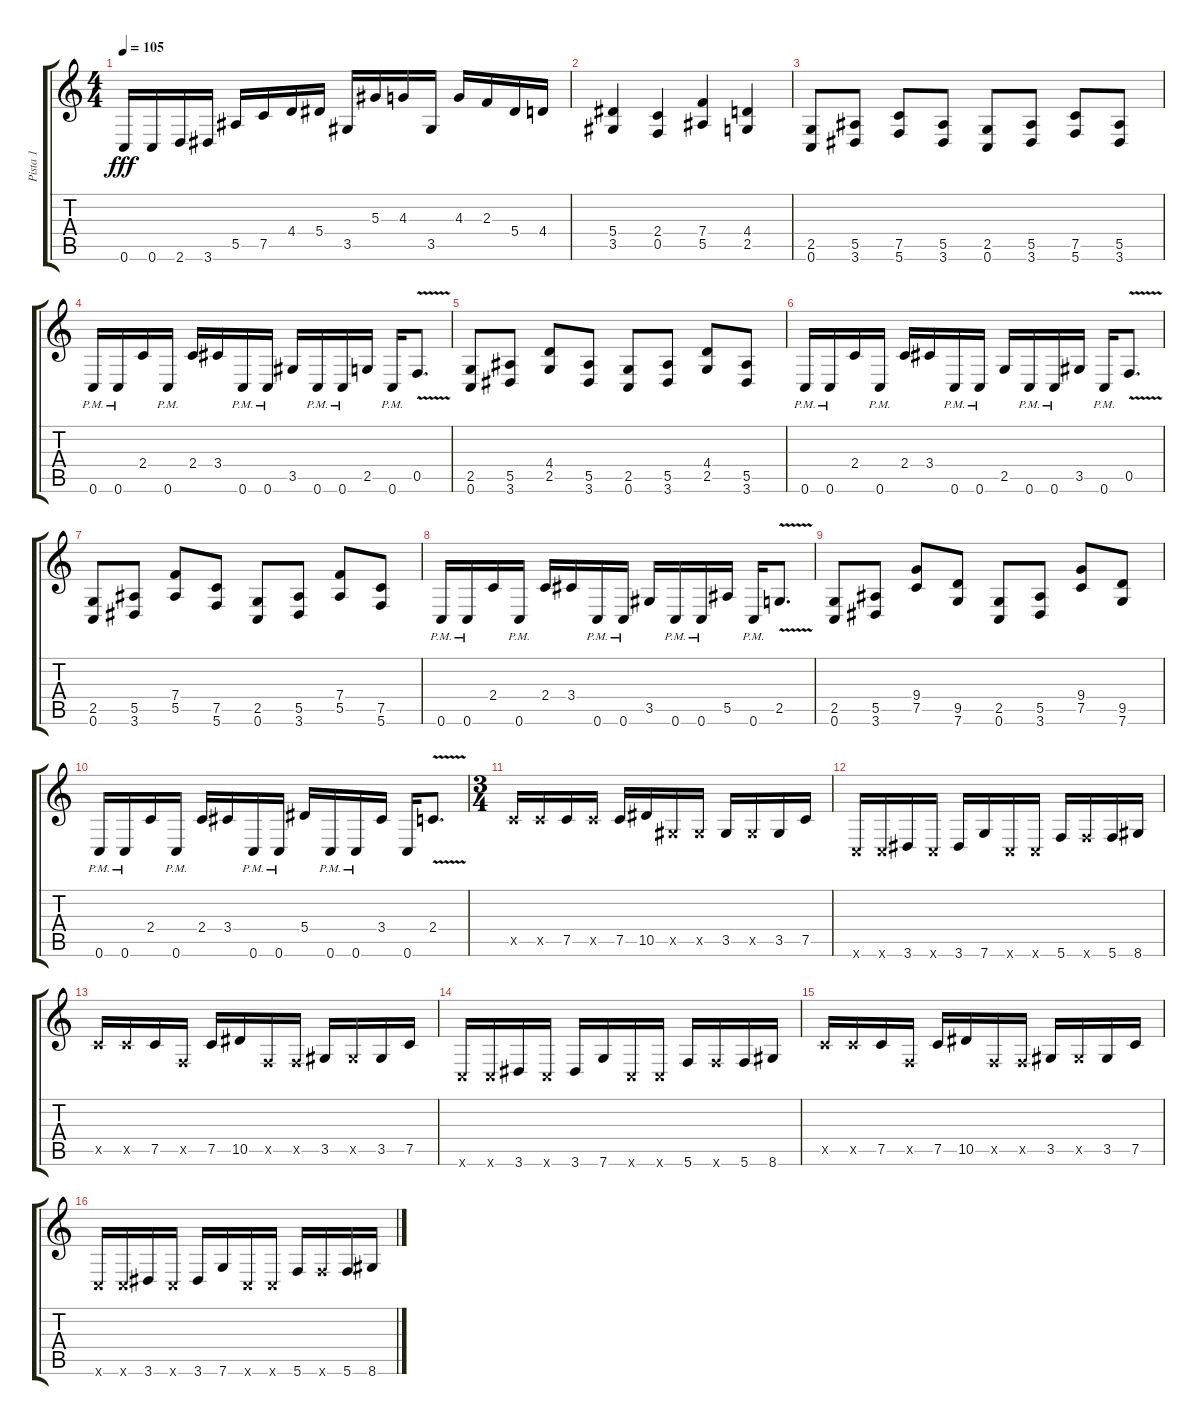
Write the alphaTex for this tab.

\track ("Pista 1" "Pista 1") {instrument distortionguitar}
\staff {score tabs}
\tuning (C4 G3 Eb3 Bb2 F2 C2) {hide}
\ts (4 4)
\tempo 105
\clef g2
\ks c
0.6.16{dy fff} 0.6.16 2.6.16 3.6.16 5.5.16 7.5.16 4.4.16 5.4.16 3.5.16 5.3.16 4.3.16 3.5.16 4.3.16 2.3.16 5.4.16 4.4.16 |
(5.4 3.5).4 (2.4 0.5).4 (7.4 5.5).4 (4.4 2.5).4 |
(2.5 0.6).8 (5.5 3.6).8 (7.5 5.6).8 (5.5 3.6).8 (2.5 0.6).8 (5.5 3.6).8 (7.5 5.6).8 (5.5 3.6).8 |
0.6{pm}.16 0.6{pm}.16 2.4.16 0.6{pm}.16 2.4.16 3.4.16 0.6{pm}.16 0.6{pm}.16 3.5.16 0.6{pm}.16 0.6{pm}.16 2.5.16 0.6{pm}.16 0.5{v}.8{d} |
(2.5 0.6).8 (5.5 3.6).8 (4.4 2.5).8 (5.5 3.6).8 (2.5 0.6).8 (5.5 3.6).8 (4.4 2.5).8 (5.5 3.6).8 |
0.6{pm}.16 0.6{pm}.16 2.4.16 0.6{pm}.16 2.4.16 3.4.16 0.6{pm}.16 0.6{pm}.16 2.5.16 0.6{pm}.16 0.6{pm}.16 3.5.16 0.6{pm}.16 0.5{v}.8{d} |
(2.5 0.6).8 (5.5 3.6).8 (7.4 5.5).8 (7.5 5.6).8 (2.5 0.6).8 (5.5 3.6).8 (7.4 5.5).8 (7.5 5.6).8 |
0.6{pm}.16 0.6{pm}.16 2.4.16 0.6{pm}.16 2.4.16 3.4.16 0.6{pm}.16 0.6{pm}.16 3.5.16 0.6{pm}.16 0.6{pm}.16 5.5.16 0.6{pm}.16 2.5{v}.8{d} |
(2.5 0.6).8 (5.5 3.6).8 (9.4 7.5).8 (9.5 7.6).8 (2.5 0.6).8 (5.5 3.6).8 (9.4 7.5).8 (9.5 7.6).8 |
0.6{pm}.16 0.6{pm}.16 2.4.16 0.6{pm}.16 2.4.16 3.4.16 0.6{pm}.16 0.6{pm}.16 5.4.16 0.6{pm}.16 0.6{pm}.16 3.4.16 0.6.16 2.4{v}.8{d} |
\ts (3 4)
7.5{x}.16 7.5{x}.16 7.5.16 7.5{x}.16 7.5.16 10.5.16 3.5{x}.16 3.5{x}.16 3.5.16 3.5{x}.16 3.5.16 7.5.16 |
0.6{x}.16 0.6{x}.16 3.6.16 0.6{x}.16 3.6.16 7.6.16 0.6{x}.16 0.6{x}.16 5.6.16 5.6{x}.16 5.6.16 8.6.16 |
7.5{x}.16 7.5{x}.16 7.5.16 0.5{x}.16 7.5.16 10.5.16 0.5{x}.16 0.5{x}.16 3.5.16 3.5{x}.16 3.5.16 7.5.16 |
0.6{x}.16 0.6{x}.16 3.6.16 0.6{x}.16 3.6.16 7.6.16 0.6{x}.16 0.6{x}.16 5.6.16 5.6{x}.16 5.6.16 8.6.16 |
7.5{x}.16 7.5{x}.16 7.5.16 0.5{x}.16 7.5.16 10.5.16 0.5{x}.16 0.5{x}.16 3.5.16 3.5{x}.16 3.5.16 7.5.16 |
0.6{x}.16 0.6{x}.16 3.6.16 0.6{x}.16 3.6.16 7.6.16 0.6{x}.16 0.6{x}.16 5.6.16 5.6{x}.16 5.6.16 8.6.16
